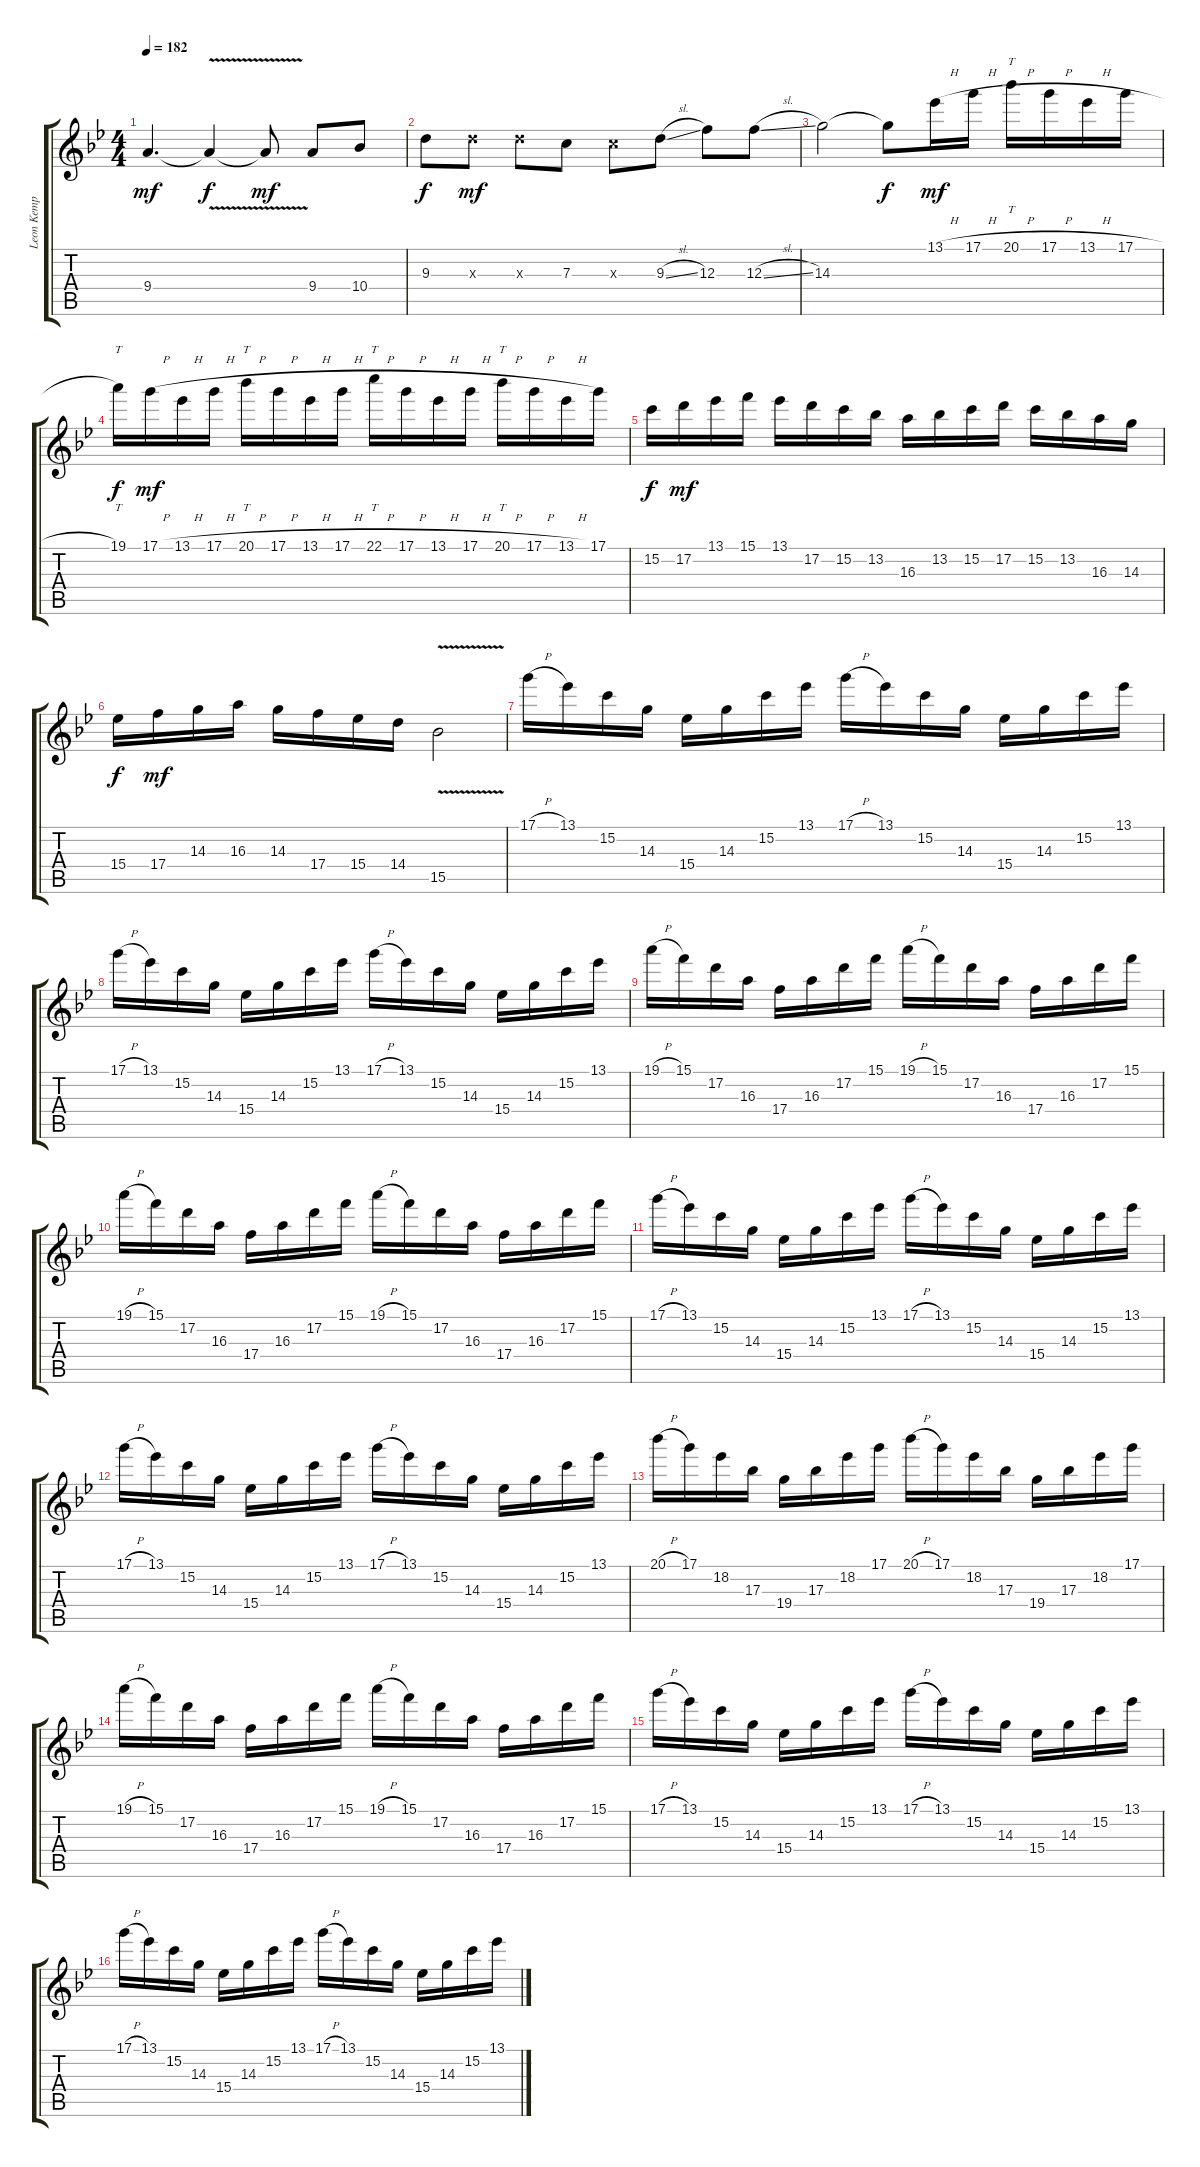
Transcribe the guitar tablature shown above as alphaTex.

\track ("Leon Kemp" "Leon Kemp") {instrument distortionguitar}
\staff {score tabs}
\tuning (D4 A3 F3 C3 G2 C2) {hide}
\ts (4 4)
\tempo 182
\clef g2
\ks bb
9.4{t}.4{d dy mf} 9.4{v t}.4{dy f} 9.4{t}.8{dy mf} 9.4.8 10.4.8 |
9.3.8{dy f} 9.3{x}.8{dy mf} 9.3{x}.8 7.3.8 7.3{x}.8 9.3{sl}.8 12.3.8 12.3{sl}.8 |
14.3.2 14.3{t}.8{dy f} 13.1{h}.16{dy mf} 17.1{h}.16 20.1{h}.16{tt} 17.1{h}.16 13.1{h}.16 17.1{h}.16 |
19.1.16{tt dy f} 17.1{h}.16{dy mf} 13.1{h}.16 17.1{h}.16 20.1{h}.16{tt} 17.1{h}.16 13.1{h}.16 17.1{h}.16 22.1{h}.16{tt} 17.1{h}.16 13.1{h}.16 17.1{h}.16 20.1{h}.16{tt} 17.1{h}.16 13.1{h}.16 17.1.16 |
15.2.16{dy f} 17.2.16{dy mf} 13.1.16 15.1.16 13.1.16 17.2.16 15.2.16 13.2.16 16.3.16 13.2.16 15.2.16 17.2.16 15.2.16 13.2.16 16.3.16 14.3.16 |
15.4.16{dy f} 17.4.16{dy mf} 14.3.16 16.3.16 14.3.16 17.4.16 15.4.16 14.4.16 15.5{v}.2 |
17.1{h}.16 13.1.16 15.2.16 14.3.16 15.4.16 14.3.16 15.2.16 13.1.16 17.1{h}.16 13.1.16 15.2.16 14.3.16 15.4.16 14.3.16 15.2.16 13.1.16 |
17.1{h}.16 13.1.16 15.2.16 14.3.16 15.4.16 14.3.16 15.2.16 13.1.16 17.1{h}.16 13.1.16 15.2.16 14.3.16 15.4.16 14.3.16 15.2.16 13.1.16 |
19.1{h}.16 15.1.16 17.2.16 16.3.16 17.4.16 16.3.16 17.2.16 15.1.16 19.1{h}.16 15.1.16 17.2.16 16.3.16 17.4.16 16.3.16 17.2.16 15.1.16 |
19.1{h}.16 15.1.16 17.2.16 16.3.16 17.4.16 16.3.16 17.2.16 15.1.16 19.1{h}.16 15.1.16 17.2.16 16.3.16 17.4.16 16.3.16 17.2.16 15.1.16 |
17.1{h}.16 13.1.16 15.2.16 14.3.16 15.4.16 14.3.16 15.2.16 13.1.16 17.1{h}.16 13.1.16 15.2.16 14.3.16 15.4.16 14.3.16 15.2.16 13.1.16 |
17.1{h}.16 13.1.16 15.2.16 14.3.16 15.4.16 14.3.16 15.2.16 13.1.16 17.1{h}.16 13.1.16 15.2.16 14.3.16 15.4.16 14.3.16 15.2.16 13.1.16 |
20.1{h}.16 17.1.16 18.2.16 17.3.16 19.4.16 17.3.16 18.2.16 17.1.16 20.1{h}.16 17.1.16 18.2.16 17.3.16 19.4.16 17.3.16 18.2.16 17.1.16 |
19.1{h}.16 15.1.16 17.2.16 16.3.16 17.4.16 16.3.16 17.2.16 15.1.16 19.1{h}.16 15.1.16 17.2.16 16.3.16 17.4.16 16.3.16 17.2.16 15.1.16 |
17.1{h}.16 13.1.16 15.2.16 14.3.16 15.4.16 14.3.16 15.2.16 13.1.16 17.1{h}.16 13.1.16 15.2.16 14.3.16 15.4.16 14.3.16 15.2.16 13.1.16 |
17.1{h}.16 13.1.16 15.2.16 14.3.16 15.4.16 14.3.16 15.2.16 13.1.16 17.1{h}.16 13.1.16 15.2.16 14.3.16 15.4.16 14.3.16 15.2.16 13.1.16
